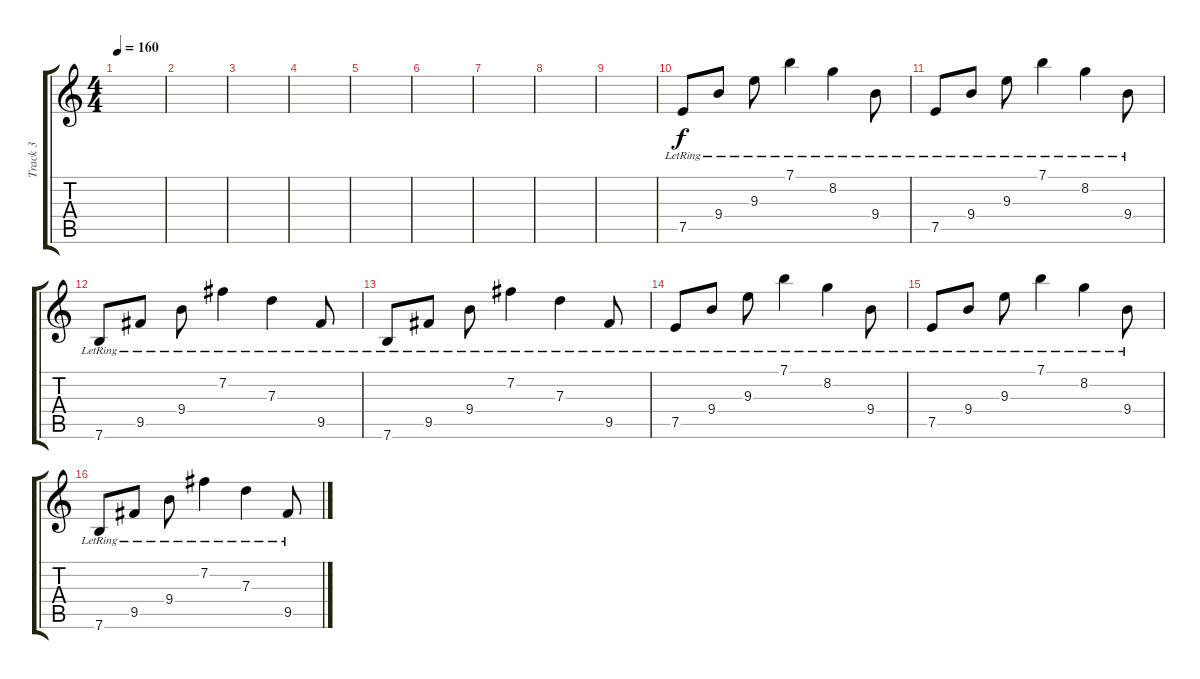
\track ("Track 3" "Track 3") {instrument acousticguitarsteel}
\staff {score tabs}
\tuning (E4 B3 G3 D3 A2 E2) {hide}
\ts (4 4)
\tempo 160
\clef g2
\ks c
|
|
|
|
|
|
|
|
|
7.5{lr}.8 9.4{lr}.8 9.3{lr}.8 7.1{lr}.4 8.2{lr}.4 9.4{lr}.8 |
7.5{lr}.8 9.4{lr}.8 9.3{lr}.8 7.1{lr}.4 8.2{lr}.4 9.4{lr}.8 |
7.6{lr}.8 9.5{lr}.8 9.4{lr}.8 7.2{lr}.4 7.3{lr}.4 9.5{lr}.8 |
7.6{lr}.8 9.5{lr}.8 9.4{lr}.8 7.2{lr}.4 7.3{lr}.4 9.5{lr}.8 |
7.5{lr}.8 9.4{lr}.8 9.3{lr}.8 7.1{lr}.4 8.2{lr}.4 9.4{lr}.8 |
7.5{lr}.8 9.4{lr}.8 9.3{lr}.8 7.1{lr}.4 8.2{lr}.4 9.4{lr}.8 |
7.6{lr}.8 9.5{lr}.8 9.4{lr}.8 7.2{lr}.4 7.3{lr}.4 9.5{lr}.8
